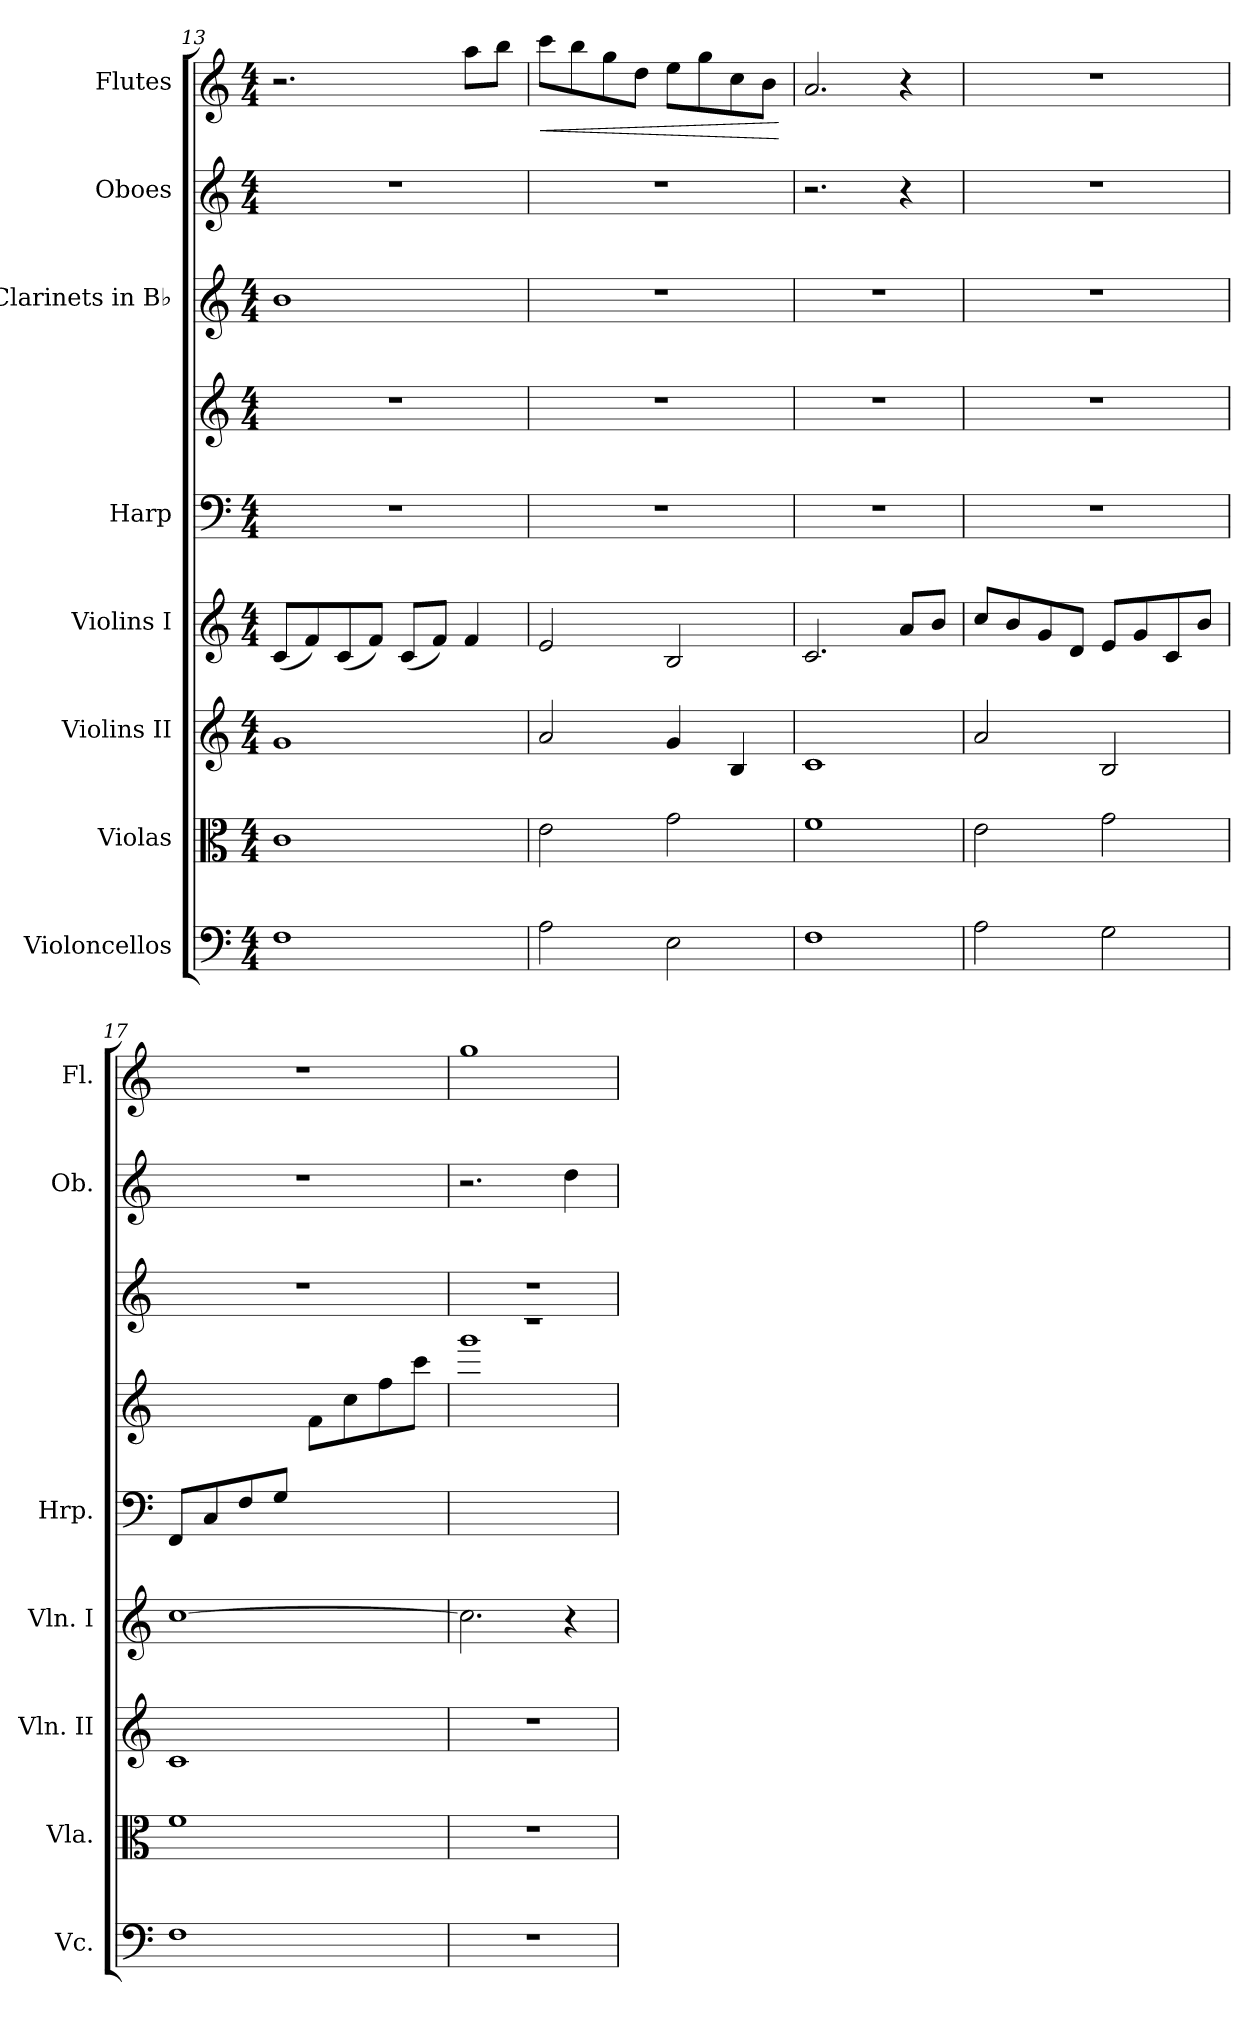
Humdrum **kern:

**kern	**kern	**kern	**kern	**kern	**kern	**kern	**kern	**kern	**dynam
*part8	*part7	*part6	*part5	*part4	*part4	*part3	*part2	*part1	*part1
*staff9	*staff8	*staff7	*staff6	*staff5	*staff4	*staff3	*staff2	*staff1	*staff1
*I"Violoncellos	*I"Violas	*I"Violins II	*I"Violins I	*I"Harp	*	*I"Clarinets in B♭	*I"Oboes	*I"Flutes	*
*I'Vc.	*I'Vla.	*I'Vln. II	*I'Vln. I	*I'Hrp.	*	*	*I'Ob.	*I'Fl.	*
*clefF4	*clefC3	*clefG2	*clefG2	*clefF4	*clefG2	*clefG2	*clefG2	*clefG2	*
*	*	*	*	*	*	*ITrd1c2	*	*	*
*k[]	*k[]	*k[]	*k[]	*k[]	*k[]	*k[b-e-]	*k[]	*k[]	*
*M4/4	*M4/4	*M4/4	*M4/4	*M4/4	*M4/4	*M4/4	*M4/4	*M4/4	*
=13	=13	=13	=13	=13	=13	=13	=13	=13	=13
1F	1c	1g	(<8c/L	1r	1r	1a	1r	2.r	.
.	.	.	8f/)	.	.	.	.	.	.
.	.	.	(<8c/	.	.	.	.	.	.
.	.	.	8f/J)	.	.	.	.	.	.
.	.	.	(<8c/L	.	.	.	.	.	.
.	.	.	8f/J)	.	.	.	.	.	.
.	.	.	4f/	.	.	.	.	8aa\L	.
.	.	.	.	.	.	.	.	8bb\J	.
=14	=14	=14	=14	=14	=14	=14	=14	=14	=14
!	!	!	!	!	!	!	!	!	!LO:HP:b
2A\	2e\	2a/	2e/	1r	1r	1r	1r	8ccc\L	<
.	.	.	.	.	.	.	.	8bb\	.
.	.	.	.	.	.	.	.	8gg\	.
.	.	.	.	.	.	.	.	8dd\J	.
2E\	2g\	4g/	2B/	.	.	.	.	8ee\L	.
.	.	.	.	.	.	.	.	8gg\	.
.	.	4B/	.	.	.	.	.	8cc\	.
.	.	.	.	.	.	.	.	8b\J	.
.	.	.	.	.	.	.	.	.	[
=15	=15	=15	=15	=15	=15	=15	=15	=15	=15
1F	1f	1c	2.c/	1r	1r	1r	2.r	2.a/	.
.	.	.	8a/L	.	.	.	4r	4r	.
.	.	.	8b/J	.	.	.	.	.	.
!!LO:PB:g=z
=16	=16	=16	=16	=16	=16	=16	=16	=16	=16
2A\	2e\	2a/	8cc/L	1r	1r	1r	1r	1r	.
.	.	.	8b/	.	.	.	.	.	.
.	.	.	8g/	.	.	.	.	.	.
.	.	.	8d/J	.	.	.	.	.	.
2G\	2g\	2B/	8e/L	.	.	.	.	.	.
.	.	.	8g/	.	.	.	.	.	.
.	.	.	8c/	.	.	.	.	.	.
.	.	.	8b/J	.	.	.	.	.	.
=17	=17	=17	=17	=17	=17	=17	=17	=17	=17
*	*	*	*	*	*^	*	*	*	*
1F	1f	1c	[1cc	(>8FF/L	1ryy	2ryy	1r	1r	1r	.
.	.	.	.	8C/	.	.	.	.	.	.
.	.	.	.	8F/	.	.	.	.	.	.
.	.	.	.	8G/J	.	.	.	.	.	.
.	.	.	.	2ryy	.	8f\L	.	.	.	.
.	.	.	.	.	.	8cc\	.	.	.	.
.	.	.	.	.	.	8ff\	.	.	.	.
.	.	.	.	.	.	8ccc\J)	.	.	.	.
=18	=18	=18	=18	=18	=18	=18	=18	=18	=18	=18
1r	1r	1r	2.cc\]	1ryy	1r	1ggg	1r	2.r	1gg	.
.	.	.	4r	.	.	.	.	4dd\	.	.
*	*	*	*	*	*v	*v	*	*	*	*
=	=	=	=	=	=	=	=	=	=
*-	*-	*-	*-	*-	*-	*-	*-	*-	*-
